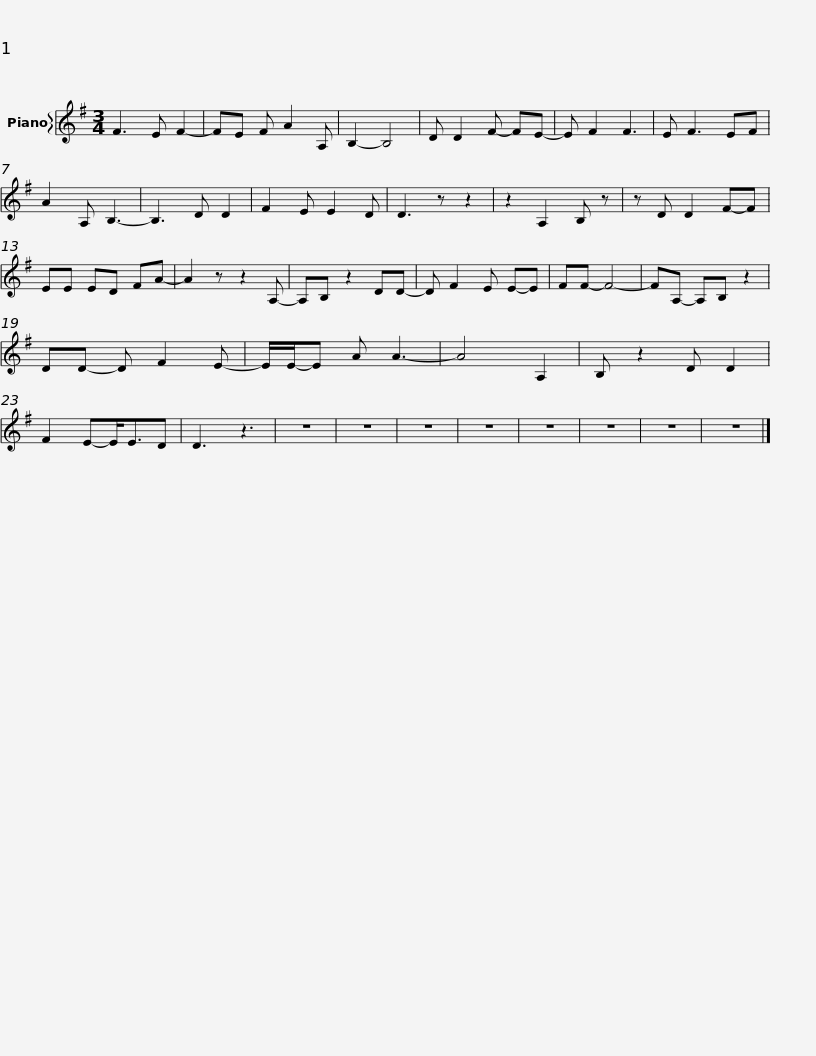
X:1
%%score { 1 }
L:1/8
M:3/4
I:linebreak $
K:G
V:1 treble
V:1
 F3 E F2- | FE F A2 A, | B,2- B,4 | D D2 F- FE- | E F2 F3 | %5
 E F3 EF | A2 A, B,3- | B,3 D D2 |$ F2 E E2 D | D3 z z2 | %10
 z2 A,2 B, z | z D D2 F-F | EE ED FA- | A2 z z2 A,- | A,B, z2 DD- |$ %15
 D F2 E E-E | FF- F4- | FA,- A,B, z2 | DD- D F2 E- | E/E/-E A A3- | %20
 A4 A,2 | B, z2 D D2 | F2 E-E<ED |$ D3 z3 | z6 | %25
 z6 | z6 | z6 | z6 | z6 | %30
 z6 | z6 |] %32
